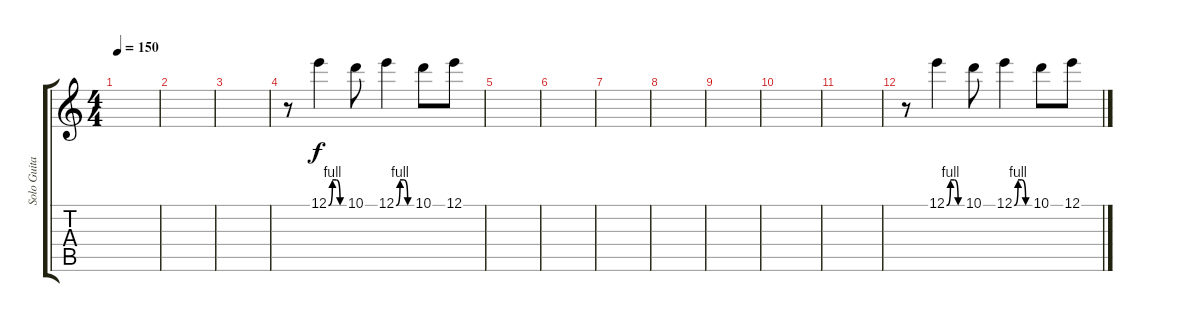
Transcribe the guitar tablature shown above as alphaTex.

\track ("Solo Guitar" "Solo Guita") {instrument overdrivenguitar}
\staff {score tabs}
\tuning (E4 B3 G3 D3 A2 E2) {hide}
\ts (4 4)
\tempo 150
\clef g2
\ks c
|
|
|
r.8 12.1{be (custom 0 0 15 4 30 4 45 0 60 0)}.4{dy f} 10.1.8 12.1{be (custom 0 0 15 4 30 4 45 0 60 0)}.4 10.1.8 12.1.8 |
|
|
|
|
|
|
|
r.8 12.1{be (custom 0 0 15 4 30 4 45 0 60 0)}.4 10.1.8 12.1{be (custom 0 0 15 4 30 4 45 0 60 0)}.4 10.1.8 12.1.8
